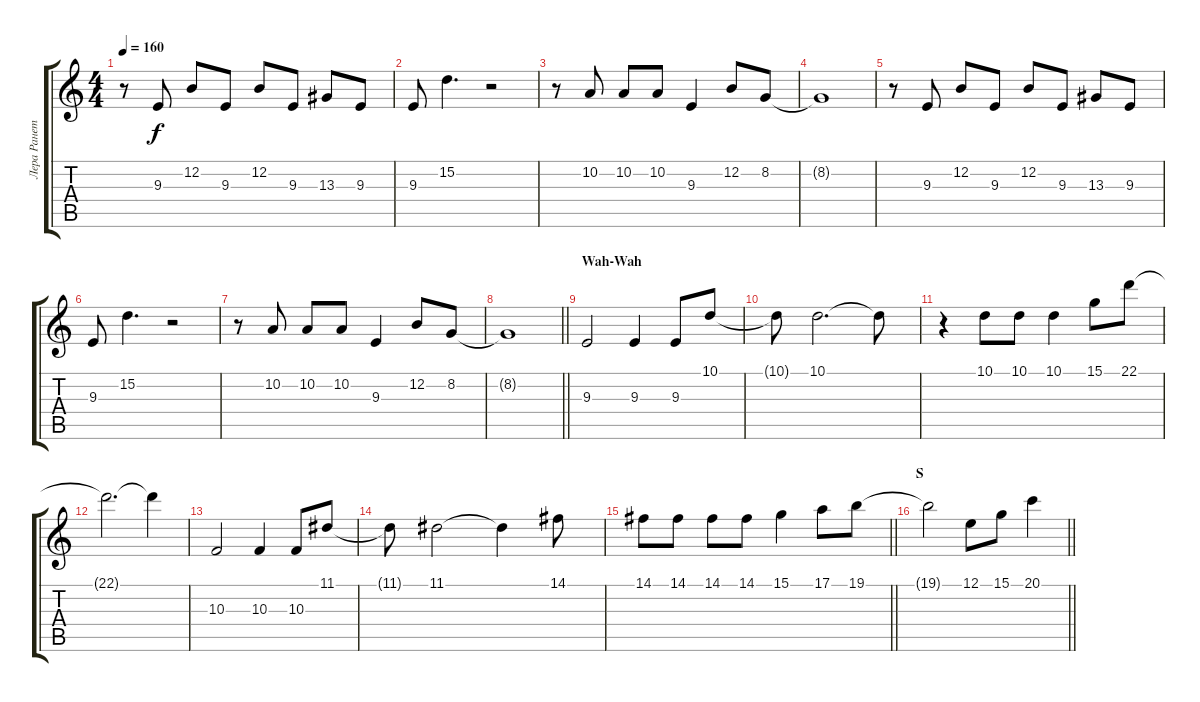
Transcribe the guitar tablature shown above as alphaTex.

\track ("Лера Ранетка" "Лера Ранет") {mute instrument violin}
\staff {score tabs}
\tuning (E4 B3 G3 D3 A2 E2) {hide}
\ts (4 4)
\tempo 160
\clef g2
\ks c
r.8{dy f} 9.3.8 12.2.8 9.3.8 12.2.8 9.3.8 13.3.8 9.3.8 |
9.3.8 15.2.4{d} r.2 |
r.8 10.2.8 10.2.8 10.2.8 9.3.4 12.2.8 8.2.8 |
8.2{t}.1 |
r.8 9.3.8 12.2.8 9.3.8 12.2.8 9.3.8 13.3.8 9.3.8 |
9.3.8 15.2.4{d} r.2 |
r.8 10.2.8 10.2.8 10.2.8 9.3.4 12.2.8 8.2.8 |
\barLineRight lightlight
8.2{t}.1 |
\section ("" "Wah-Wah")
9.3.2 9.3.4 9.3.8 10.1.8 |
10.1{t}.8 10.1.2{d} 10.1{t}.8 |
r.4 10.1.8 10.1.8 10.1.4 15.1.8 22.1.8 |
22.1{t}.2{d} 22.1{t}.4 |
10.3.2 10.3.4 10.3.8 11.1.8 |
11.1{t}.8 11.1.2 11.1{t}.4 14.1.8 |
\barLineRight lightlight
14.1.8 14.1.8 14.1.8 14.1.8 15.1.4 17.1.8 19.1.8 |
\section ("" "S")
\barLineRight lightlight
19.1{t}.2 12.1.8 15.1.8 20.1.4
